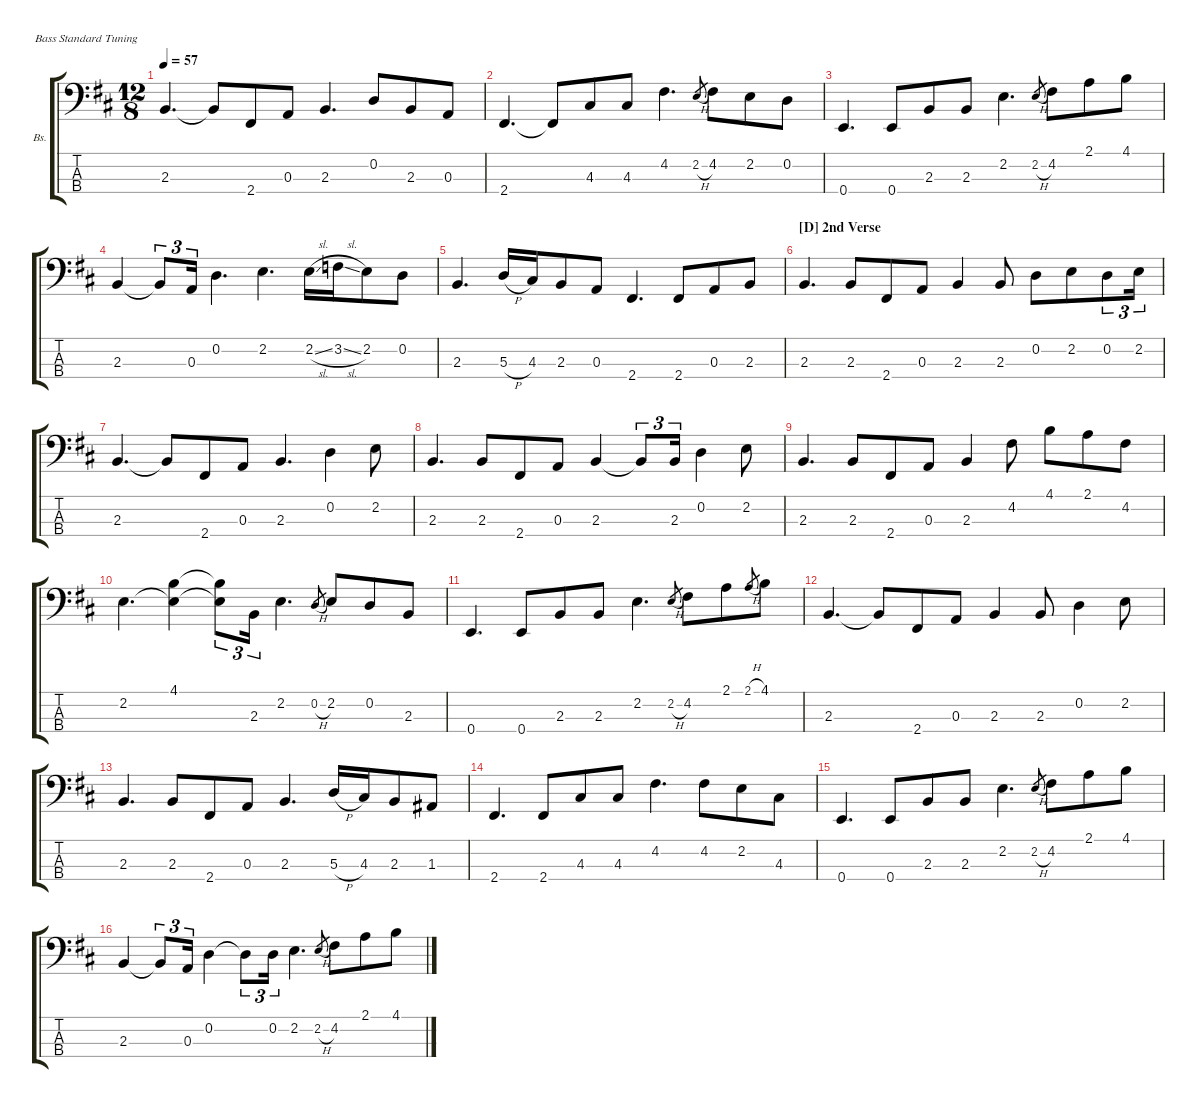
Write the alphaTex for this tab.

\defaultSystemsLayout 4
\hideDynamics
\bracketExtendMode groupsimilarinstruments
\firstSystemTrackNameOrientation horizontal
\otherSystemsTrackNameOrientation horizontal
\track ("Bass" "Bs.") {instrument electricbassfinger}
\staff {score tabs}
\tuning (G2 D2 A1 E1)
\ts (12 8)
\tempo 57
\clef f4
\ks d
2.3.4{d dy p} 2.3{t}.8 2.4.8 0.3.8 2.3.4{d} 0.2.8 2.3.8 0.3.8 |
2.4.4{d} 2.4{t}.8 4.3.8 4.3.8 4.2.4{d} 2.2{h}.8{gr} 4.2.8 2.2.8 0.2.8 |
0.4.4{d} 0.4.8 2.3.8 2.3.8 2.2.4{d} 2.2{h}.8{gr} 4.2.8 2.1.8 4.1.8 |
2.3.4 2.3{t}.8{tu (3 2)} 0.3.16{tu (3 2)} 0.2.4{d} 2.2.4{d} 2.2{sl}.16 3.2{sl}.16 2.2.8 0.2.8 |
2.3.4{d} 5.3{h}.16 4.3.16 2.3.8 0.3.8 2.4.4{d} 2.4.8 0.3.8 2.3.8 |
\section ("D" "2nd Verse")
2.3.4{d} 2.3.8 2.4.8 0.3.8 2.3.4 2.3.8 0.2.8 2.2.8{beam merge} 0.2.8{tu (3 2)} 2.2.16{tu (3 2)} |
2.3.4{d} 2.3{t}.8 2.4.8 0.3.8 2.3.4{d} 0.2.4 2.2.8 |
2.3.4{d} 2.3.8 2.4.8 0.3.8 2.3.4 2.3{t}.8{tu (3 2)} 2.3.16{tu (3 2)} 0.2.4 2.2.8 |
2.3.4{d} 2.3.8 2.4.8 0.3.8 2.3.4 4.2.8 4.1.8 2.1.8 4.2.8 |
2.2.4{d} (2.2{t} 4.1).4 (4.1{t} 2.2{t}).8{tu (3 2)} 2.3.16{tu (3 2)} 2.2.4{d} 0.2{h}.8{gr} 2.2.8 0.2.8 2.3.8 |
0.4.4{d} 0.4.8 2.3.8 2.3.8 2.2.4{d} 2.2{h}.8{gr} 4.2.8 2.1.8 2.1{h}.8{gr} 4.1.8 |
2.3.4{d} 2.3{t}.8 2.4.8 0.3.8 2.3.4 2.3.8 0.2.4 2.2.8 |
2.3.4{d} 2.3.8 2.4.8 0.3.8 2.3.4{d} 5.3{h}.16 4.3.16 2.3.8 1.3.8 |
2.4.4{d} 2.4.8 4.3.8 4.3.8 4.2.4{d} 4.2.8 2.2.8 4.3.8 |
0.4.4{d} 0.4.8 2.3.8 2.3.8 2.2.4{d} 2.2{h}.8{gr} 4.2.8 2.1.8 4.1.8 |
2.3.4 2.3{t}.8{tu (3 2)} 0.3.16{tu (3 2)} 0.2.4 0.2{t}.8{tu (3 2)} 0.2.16{tu (3 2)} 2.2.4{d} 2.2{h}.8{gr} 4.2.8 2.1.8 4.1.8
